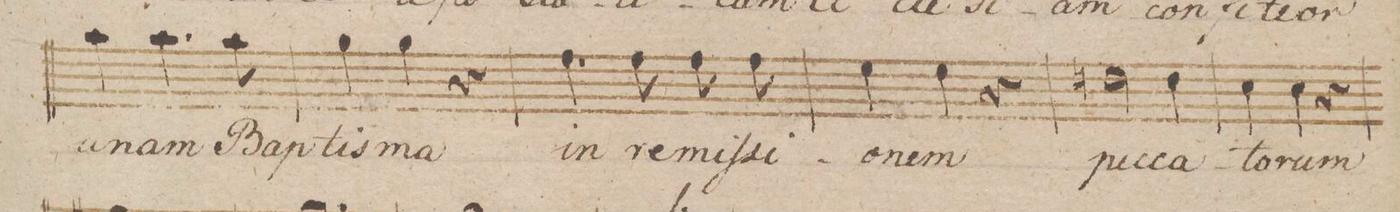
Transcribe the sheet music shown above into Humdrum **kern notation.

**kern	**text	**dynam
*I"Canto.	*	*
*clefC1	*	*
*k[b-]	*	*
*met(c|)	*	*
*M3/4	*	*
4ff\	u-	.
4.ff\	-nam	.
8ff\	Bap-	.
=201	=201	=201
4ee\	-tis-	.
4ee\	-ma	.
4r	.	.
=202	=202	=202
4.dd\	in	.
8dd\	re-	.
8dd\	-miſ-	.
8dd\	-si-	.
=203	=203	=203
4cc\	-o-	.
4cc\	-nem	.
4r	.	.
=204	=204	=204
2bn\	pec-	.
4b\	-ca-	.
=205	=205	=205
4a\	-to-	.
4a\	-rum	.
4r	.	.
=206	=206	=206
*-	*-	*-
